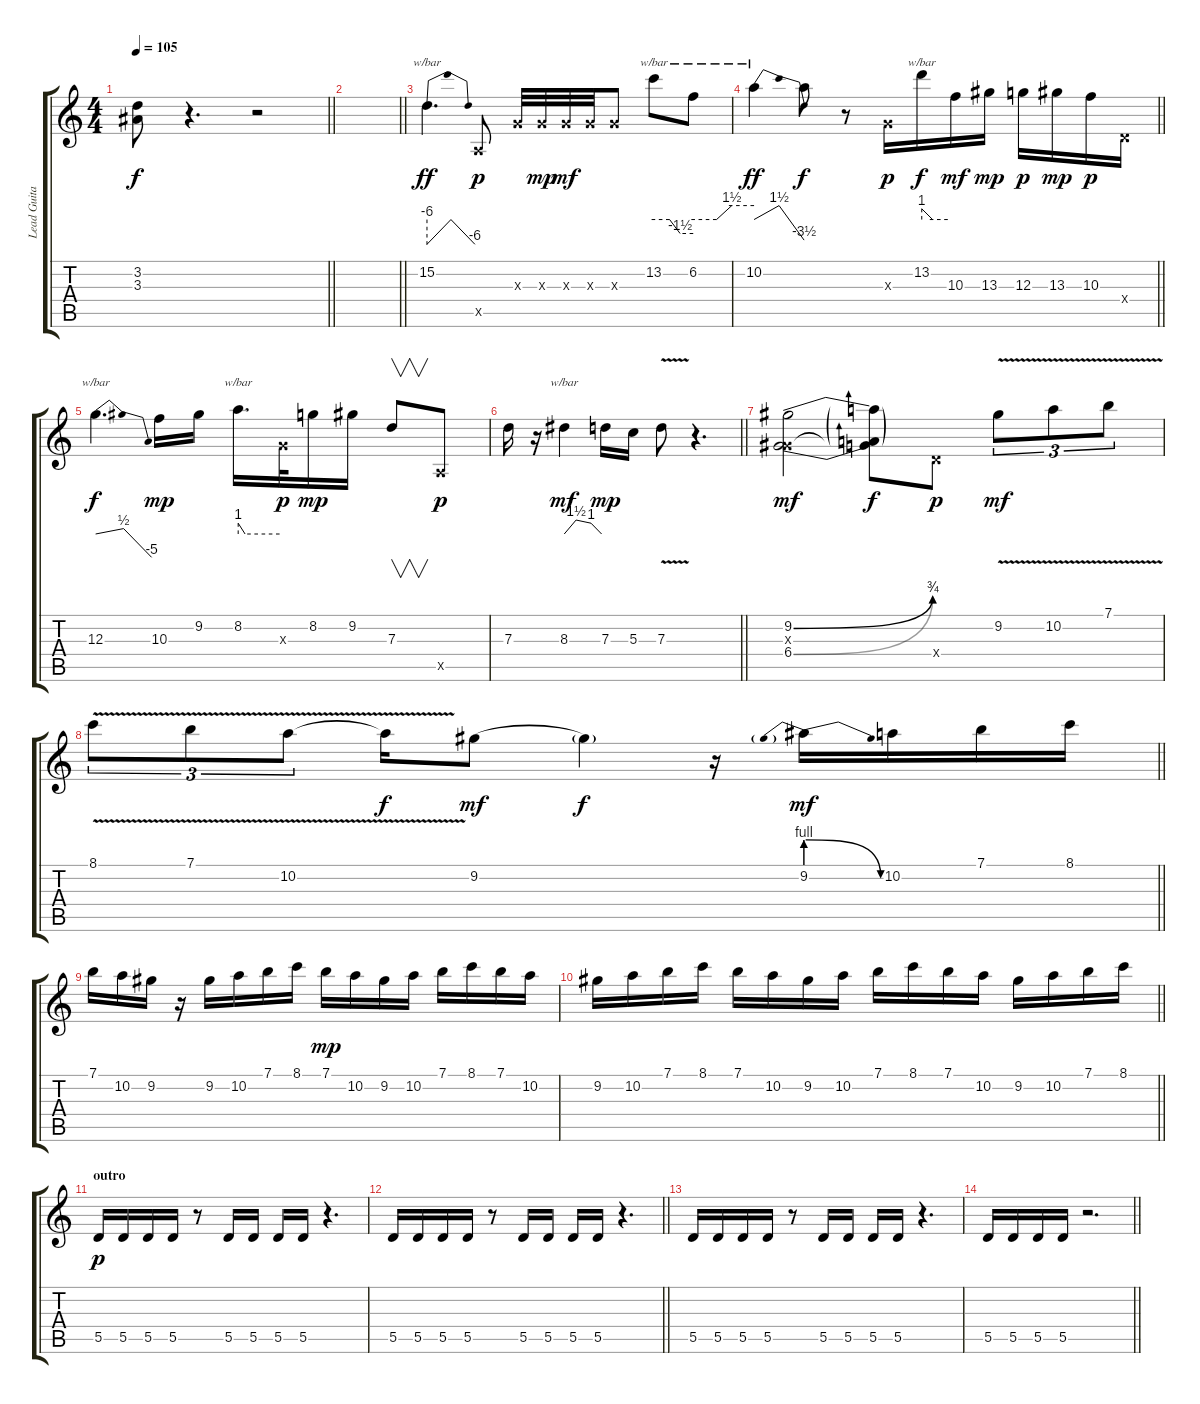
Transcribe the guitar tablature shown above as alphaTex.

\track ("Lead Guitar / Vocals" "Lead Guita") {instrument overdrivenguitar}
\staff {score tabs}
\tuning (E4 B3 G3 D3 A2 E2) {hide}
\ts (4 4)
\tempo 105
\clef g2
\barLineRight lightlight
\ks c
(3.2{t} 3.3{t}).8{dy f} r.4{d} r.2 |
\section ("" "")
\barLineRight lightlight
|
15.2.4{d tbe (dip default 0 -24 3 0 43 0 60 -24) dy ff instrument distortionguitar} 0.5{x}.8{dy p} 0.3{x}.32 0.3{x}.32{dy mp} 0.3{x}.32{dy mf} 0.3{x}.32 0.3{x}.8 13.2.8{tbe (custom default 0 0 24 0 40 -6 60 -6)} 6.2.8{tbe (custom default 0 0 23 0 38 6 60 6)} |
\barLineRight lightlight
10.2.4{tbe (dip default 0 0 9 6 40 6 60 -14) dy ff} 10.2{t}.8{dy f} r.8 0.3{x}.16{dy p} 13.2.16{tbe (custom default 0 4 25 0 60 0) dy f} 10.3.16{dy mf} 13.3.16{dy mp} 12.3.16{dy p} 13.3.16{dy mp} 10.3.16{dy p} 0.4{x}.16 |
12.3.4{d tbe (dip default 0 0 6 2 49 2 60 -20) dy f} 10.3.16{dy mp} 9.2.16 8.2.16{d tbe (custom default 0 4 10 0 60 0)} 0.3{x}.32{dy p} 8.2.16{dy mp} 9.2.16 7.3.8{v} 0.5{x}.8{dy p} |
\barLineRight lightlight
7.3.16 r.16 8.3.4{tbe (custom default 0 0 19 6 43 4 60 0) dy mf} 7.3.16{dy mp} 5.3.16 7.3{v}.8 r.4{d} |
\section ("" "")
(9.2{be (bend 0 0 60 3)} 0.3{x} 6.4{be (bend 0 0 60 3)}).2{dy mf instrument lead8bassandlead} (9.2{t} 0.3{t} 6.4{t}).8{dy f} 0.4{x}.8{dy p} 9.2{v}.8{tu (3 2) dy mf instrument overdrivenguitar} 10.2{v}.8{tu (3 2)} 7.1{v}.8{tu (3 2)} |
\barLineRight lightlight
8.1{v}.8{tu (3 2)} 7.1{v}.8{tu (3 2)} 10.2{v}.8{tu (3 2)} 10.2{t}.16{dy f} 9.2{be (hold 0 0 60 0)}.8{dy mf} 9.2{t}.4{dy f} r.16 9.2{be (prebendrelease 0 4 60 0)}.16{dy mf} 10.2.16 7.1.16 8.1.16 |
7.1.16 10.2.16 9.2.16 r.16 9.2.16 10.2.16 7.1.16 8.1.16 7.1.16{dy mp} 10.2.16 9.2.16 10.2.16 7.1.16 8.1.16 7.1.16 10.2.16 |
\barLineRight lightlight
9.2.16 10.2.16 7.1.16 8.1.16 7.1.16 10.2.16 9.2.16 10.2.16 7.1.16 8.1.16 7.1.16 10.2.16 9.2.16 10.2.16 7.1.16 8.1.16 |
\section ("" "outro")
5.5.16{dy p volume 10 instrument distortionguitar} 5.5.16 5.5.16 5.5.16 r.8 5.5.16 5.5.16 5.5.16 5.5.16 r.4{d} |
\barLineRight lightlight
5.5.16 5.5.16 5.5.16 5.5.16 r.8 5.5.16 5.5.16 5.5.16 5.5.16 r.4{d} |
5.5.16 5.5.16 5.5.16 5.5.16 r.8 5.5.16 5.5.16 5.5.16 5.5.16 r.4{d} |
\barLineRight lightlight
5.5.16 5.5.16 5.5.16 5.5.16 r.2{d}
